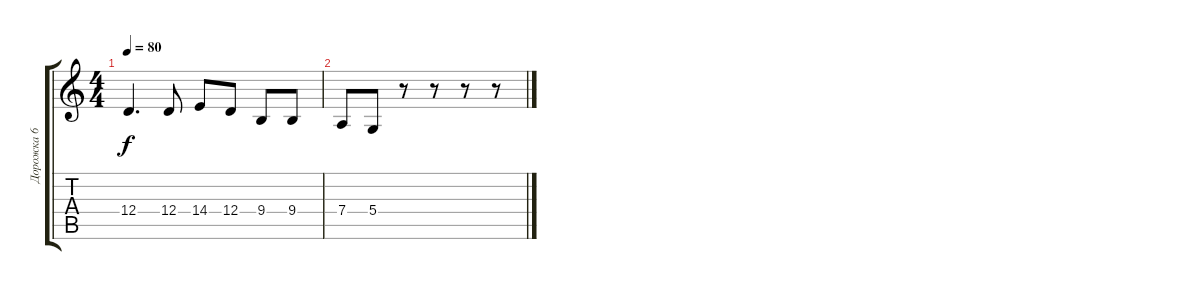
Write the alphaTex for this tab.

\track ("Дорожка 6" "Дорожка 6") {instrument lead8bassandlead}
\staff {score tabs}
\tuning (E4 B3 G3 D3 A2 E2) {hide}
\ts (4 4)
\tempo 80
\clef g2
\ks c
12.4.4{d dy f} 12.4.8 14.4.8 12.4.8 9.4.8 9.4.8 |
7.4.8 5.4.8 r.8 r.8 r.8 r.8
